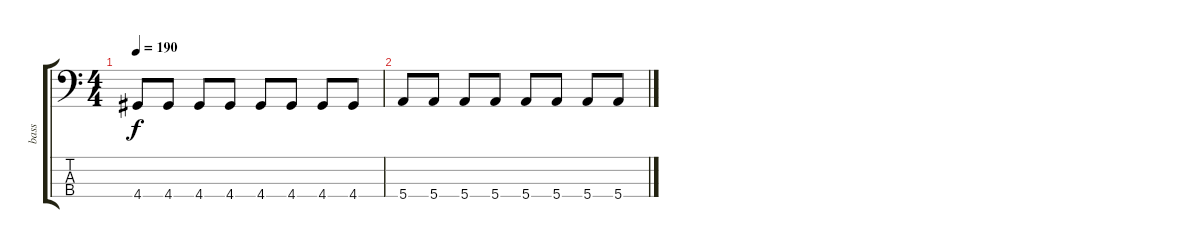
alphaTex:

\track ("bass" "bass") {instrument electricbassfinger}
\staff {score tabs}
\tuning (G2 D2 A1 E1) {hide}
\ts (4 4)
\tempo 190
\clef f4
\ks c
4.4.8{dy f} 4.4.8 4.4.8 4.4.8 4.4.8 4.4.8 4.4.8 4.4.8 |
5.4.8 5.4.8 5.4.8 5.4.8 5.4.8 5.4.8 5.4.8 5.4.8
